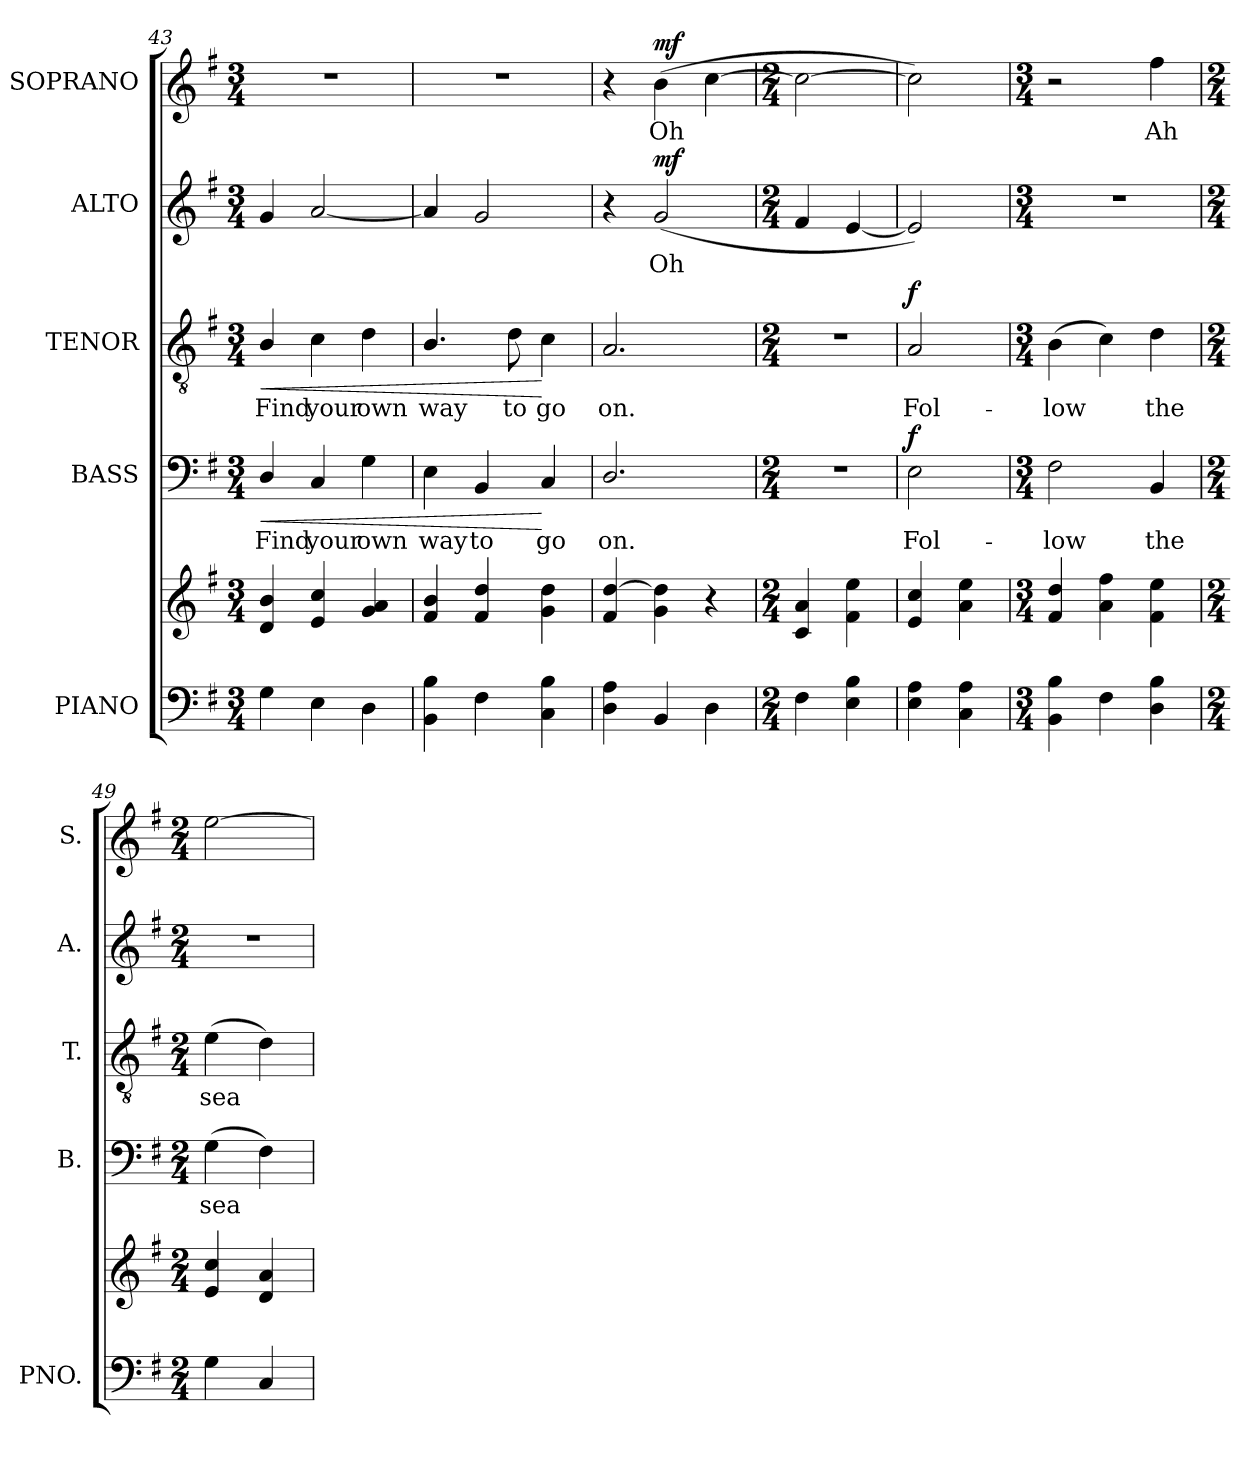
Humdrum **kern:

**kern	**kern	**kern	**text	**dynam	**kern	**text	**dynam	**kern	**text	**dynam	**kern	**text	**dynam
*part5	*part5	*part4	*part4	*part4	*part3	*part3	*part3	*part2	*part2	*part2	*part1	*part1	*part1
*staff6	*staff5	*staff4	*staff4	*staff4	*staff3	*staff3	*staff3	*staff2	*staff2	*staff2	*staff1	*staff1	*staff1
*I"PIANO	*	*I"BASS	*	*	*I"TENOR	*	*	*I"ALTO	*	*	*I"SOPRANO	*	*
*I'PNO.	*	*I'B.	*	*	*I'T.	*	*	*I'A.	*	*	*I'S.	*	*
*clefF4	*clefG2	*clefF4	*	*	*clefGv2	*	*	*clefG2	*	*	*clefG2	*	*
*	*	*	*	*	*ITrd7c12	*	*	*	*	*	*	*	*
*k[f#]	*k[f#]	*k[f#]	*	*	*k[f#]	*	*	*k[f#]	*	*	*k[f#]	*	*
*G:	*G:	*G:	*	*	*G:	*	*	*G:	*	*	*G:	*	*
*M3/4	*M3/4	*M3/4	*	*	*M3/4	*	*	*M3/4	*	*	*M3/4	*	*
=43	=43	=43	=43	=43	=43	=43	=43	=43	=43	=43	=43	=43	=43
!	!	!	!LO:LY:b:color=#000000	!LO:HP:b	!	!	!	!	!	!	!	!	!
!	!	!	!	!	!	!LO:LY:b:color=#000000	!LO:HP:b	!	!	!	!LO:N:vis=1	!	!
4Gi\	4di/ 4bi	4Di/	Find	<	4BBi/	Find	<	4gi/	.	.	2.r	.	.
!	!	!	!LO:LY:b:color=#000000	!	!	!	!	!	!	!	!	!	!
!	!	!	!	!	!	!LO:LY:b:color=#000000	!	!	!	!	!	!	!
4Ei\	4ei/ 4cci	4Ci/	your	.	4Ci\	your	.	[2ai/	.	.	.	.	.
!	!	!	!LO:LY:b:color=#000000	!	!	!	!	!	!	!	!	!	!
!	!	!	!	!	!	!LO:LY:b:color=#000000	!	!	!	!	!	!	!
4Di\	4gi/ 4ai	4Gi\	own	.	4Di\	own	.	.	.	.	.	.	.
=44	=44	=44	=44	=44	=44	=44	=44	=44	=44	=44	=44	=44	=44
!	!	!	!LO:LY:b:color=#000000	!	!	!	!	!	!	!	!	!	!
!	!	!	!	!	!	!LO:LY:b:color=#000000	!	!	!	!	!LO:N:vis=1	!	!
4BBi\ 4Bi	4f#i/ 4bi	4Ei\	way	.	4.BBi/	way	.	4ai/]	.	.	2.r	.	.
!	!	!	!LO:LY:b:color=#000000	!	!	!	!	!	!	!	!	!	!
4F#i\	4f#i/ 4ddi	4BBi/	to	.	.	.	.	2gi/	.	.	.	.	.
!	!	!	!	!	!	!LO:LY:b:color=#000000	!	!	!	!	!	!	!
.	.	.	.	.	8Di\	to	.	.	.	.	.	.	.
!	!	!	!LO:LY:b:color=#000000	!	!	!	!	!	!	!	!	!	!
!	!	!	!	!	!	!LO:LY:b:color=#000000	!	!	!	!	!	!	!
4Ci\ 4Bi	4gi\ 4ddi	4Ci/	go	[	4Ci\	go	[	.	.	.	.	.	.
=45	=45	=45	=45	=45	=45	=45	=45	=45	=45	=45	=45	=45	=45
!	!	!	!LO:LY:b:color=#000000	!	!	!	!	!	!	!	!	!	!
!	!	!	!	!	!	!LO:LY:b:color=#000000	!	!	!	!	!	!	!
4Di\ 4Ai	4f#i/ [4ddi	2.Di/	on.	.	2.AAi/	on.	.	4r	.	.	4r	.	.
!	!	!	!	!	!	!	!	!	!LO:LY:b:color=#000000	!	!	!	!
!	!	!	!	!	!	!	!	!	!	!	!	!LO:LY:b:color=#000000	!
4BBi/	4gi\ 4ddi]	.	.	.	.	.	.	(2gi/	Oh	mf	(4bi\	Oh	mf
4Di\	4r	.	.	.	.	.	.	.	.	.	[4cci\	.	.
=46	=46	=46	=46	=46	=46	=46	=46	=46	=46	=46	=46	=46	=46
*M2/4	*M2/4	*M2/4	*	*	*M2/4	*	*	*M2/4	*	*	*M2/4	*	*
!	!	!LO:N:vis=1	!	!	!LO:N:vis=1	!	!	!	!	!	!	!	!
4F#i\	4ci/ 4ai	2r	.	.	2r	.	.	4f#i/	.	.	2cci\_	.	.
4Ei\ 4Bi	4f#i\ 4eei	.	.	.	.	.	.	[4ei/	.	.	.	.	.
=47	=47	=47	=47	=47	=47	=47	=47	=47	=47	=47	=47	=47	=47
!	!	!	!LO:LY:b:color=#000000	!	!	!	!	!	!	!	!	!	!
!	!	!	!	!	!	!LO:LY:b:color=#000000	!	!	!	!	!	!	!
4Ei\ 4Ai	4ei/ 4cci	2Ei\	Fol-	f	2AAi/	Fol-	f	2ei/])	.	.	2cci\])	.	.
4Ci\ 4Ai	4ai\ 4eei	.	.	.	.	.	.	.	.	.	.	.	.
!!LO:LB:g=z
=48	=48	=48	=48	=48	=48	=48	=48	=48	=48	=48	=48	=48	=48
*M3/4	*M3/4	*M3/4	*	*	*M3/4	*	*	*M3/4	*	*	*M3/4	*	*
!	!	!	!LO:LY:b:color=#000000	!	!	!	!	!	!	!	!	!	!
!	!	!	!	!	!	!LO:LY:b:color=#000000	!	!LO:N:vis=1	!	!	!	!	!
4BBi\ 4Bi	4f#i/ 4ddi	2F#i\	-low	.	(4BBi\	-low	.	2.r	.	.	2r	.	.
4F#i\	4ai\ 4ff#i	.	.	.	4Ci\)	.	.	.	.	.	.	.	.
!	!	!	!LO:LY:b:color=#000000	!	!	!	!	!	!	!	!	!	!
!	!	!	!	!	!	!LO:LY:b:color=#000000	!	!	!	!	!	!	!
!	!	!	!	!	!	!	!	!	!	!	!	!LO:LY:b:color=#000000	!
4Di\ 4Bi	4f#i\ 4eei	4BBi/	the	.	4Di\	the	.	.	.	.	4ff#i\	Ah	.
=49	=49	=49	=49	=49	=49	=49	=49	=49	=49	=49	=49	=49	=49
*M2/4	*M2/4	*M2/4	*	*	*M2/4	*	*	*M2/4	*	*	*M2/4	*	*
!	!	!	!LO:LY:b:color=#000000	!	!	!	!	!	!	!	!	!	!
!	!	!	!	!	!	!LO:LY:b:color=#000000	!	!LO:N:vis=1	!	!	!	!	!
4Gi\	4ei/ 4cci	(4Gi\	sea	.	(4Ei\	sea	.	2r	.	.	[2eei\	.	.
4Ci/	4di/ 4ai	4F#i\)	.	.	4Di\)	.	.	.	.	.	.	.	.
=	=	=	=	=	=	=	=	=	=	=	=	=	=
*-	*-	*-	*-	*-	*-	*-	*-	*-	*-	*-	*-	*-	*-
